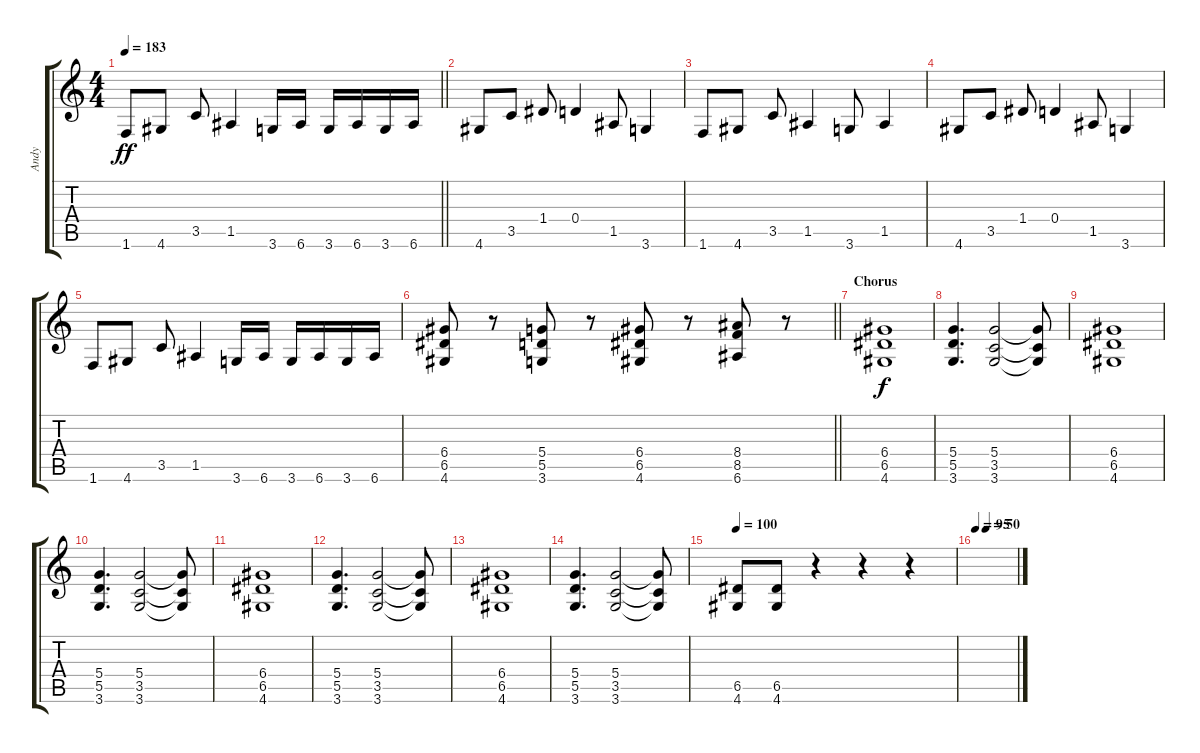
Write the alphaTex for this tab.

\track ("Andy" "Andy") {instrument distortionguitar}
\staff {score tabs}
\tuning (E4 B3 G3 D3 A2 E2) {hide}
\ts (4 4)
\tempo 183
\clef g2
\barLineRight lightlight
\ks c
1.6.8{dy ff} 4.6.8 3.5.8 1.5.4 3.6.16 6.6.16 3.6.16 6.6.16 3.6.16 6.6.16 |
4.6.8 3.5.8 1.4.8 0.4.4 1.5.8 3.6.4 |
1.6.8 4.6.8 3.5.8 1.5.4 3.6.8 1.5.4 |
4.6.8 3.5.8 1.4.8 0.4.4 1.5.8 3.6.4 |
1.6.8 4.6.8 3.5.8 1.5.4 3.6.16 6.6.16 3.6.16 6.6.16 3.6.16 6.6.16 |
\barLineRight lightlight
(6.4 6.5 4.6).8 r.8 (5.4 5.5 3.6).8 r.8 (6.4 6.5 4.6).8 r.8 (8.4 8.5 6.6).8 r.8 |
\section ("" "Chorus")
(6.4 6.5 4.6).1{dy f} |
(5.4 5.5 3.6).4{d} (5.4 3.5 3.6).2 (5.4{t} 3.5{t} 3.6{t}).8 |
(6.4 6.5 4.6).1 |
(5.4 5.5 3.6).4{d} (5.4 3.5 3.6).2 (5.4{t} 3.5{t} 3.6{t}).8 |
(6.4 6.5 4.6).1 |
(5.4 5.5 3.6).4{d} (5.4 3.5 3.6).2 (5.4{t} 3.5{t} 3.6{t}).8 |
(6.4 6.5 4.6).1 |
(5.4 5.5 3.6).4{d} (5.4 3.5 3.6).2 (5.4{t} 3.5{t} 3.6{t}).8 |
\tempo 100
(6.5 4.6).8 (6.5 4.6).8 r.4 r.4 r.4 |
\tempo 95
\tempo (50 0.25)
